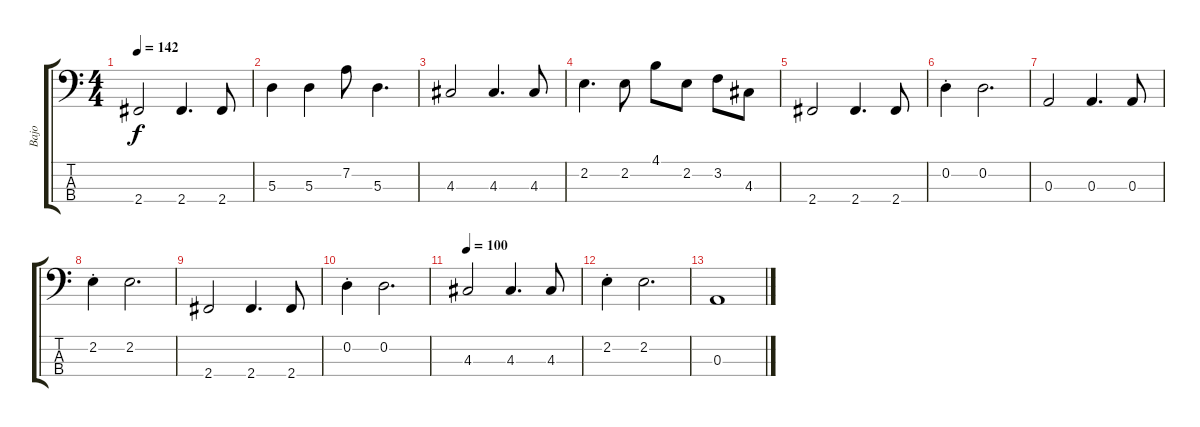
\track ("Bajo" "Bajo") {instrument electricbassfinger}
\staff {score tabs}
\tuning (G2 D2 A1 E1) {hide}
\ts (4 4)
\tempo 142
\clef f4
\ks c
2.4.2{dy f} 2.4.4{d} 2.4.8 |
5.3.4 5.3.4 7.2.8 5.3.4{d} |
4.3.2 4.3.4{d} 4.3.8 |
2.2.4{d} 2.2.8 4.1.8 2.2.8 3.2.8 4.3.8 |
2.4.2 2.4.4{d} 2.4.8 |
0.2{st}.4 0.2.2{d} |
0.3.2 0.3.4{d} 0.3.8 |
2.2{st}.4 2.2.2{d} |
2.4.2 2.4.4{d} 2.4.8 |
0.2{st}.4 0.2.2{d} |
\tempo 100
4.3.2 4.3.4{d} 4.3.8 |
2.2{st}.4 2.2.2{d} |
0.3.1
